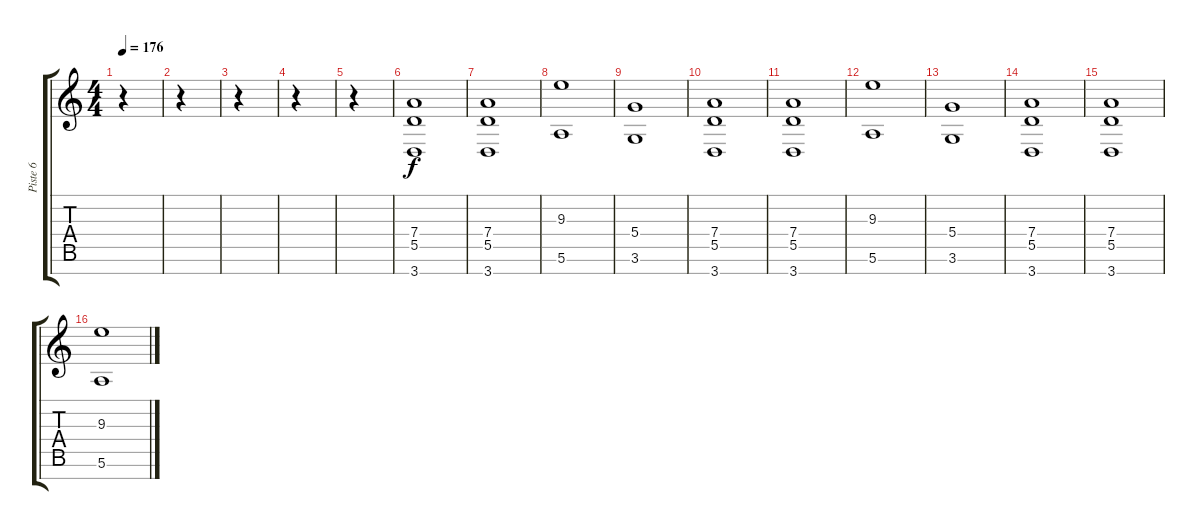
\track ("Piste 6" "Piste 6") {instrument distortionguitar}
\staff {score tabs}
\tuning (E4 B3 G3 D3 A2 E2 B1) {hide}
\ts (4 4)
\tempo 176
\clef g2
\ks c
r.4{dy f} |
r.4 |
r.4 |
r.4 |
r.4 |
(7.4 5.5 3.7).1 |
(7.4 5.5 3.7).1 |
(9.3 5.6).1 |
(5.4 3.6).1 |
(7.4 5.5 3.7).1 |
(7.4 5.5 3.7).1 |
(9.3 5.6).1 |
(5.4 3.6).1 |
(7.4 5.5 3.7).1 |
(7.4 5.5 3.7).1 |
(9.3 5.6).1
